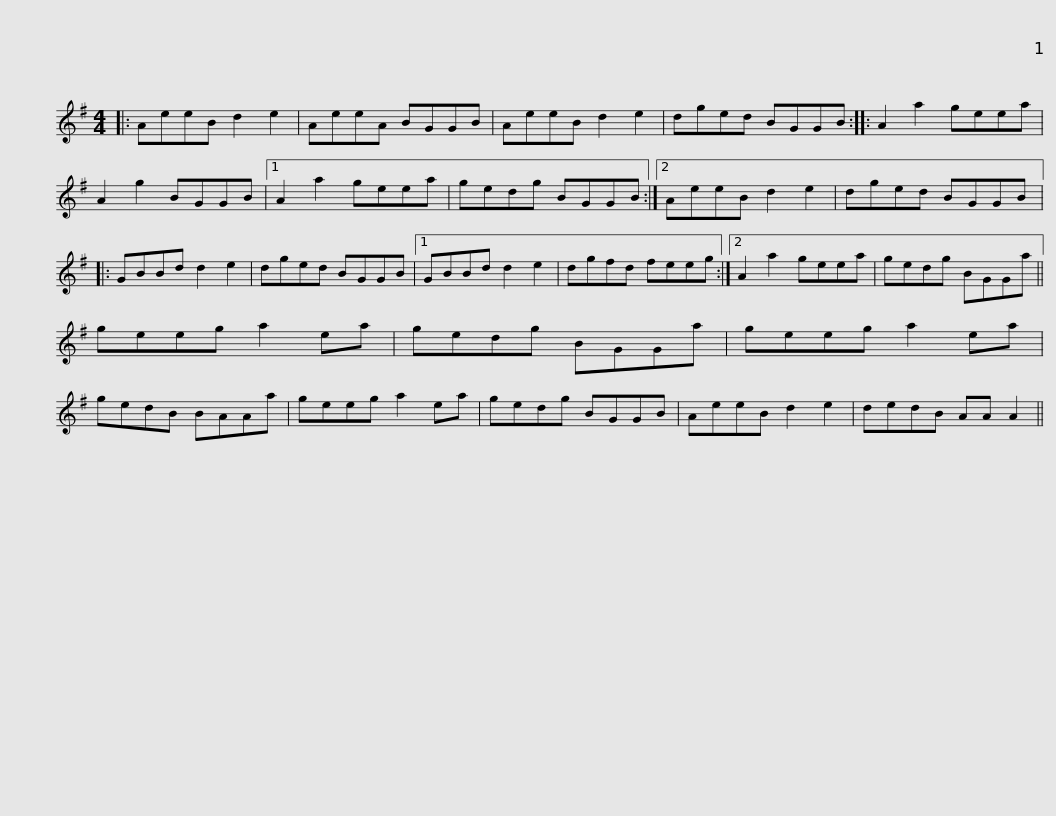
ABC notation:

X:1
L:1/8
M:4/4
I:linebreak $
K:G
V:1 treble
V:1
|: AeeB d2 e2 | AeeA BGGB | AeeB d2 e2 | dged BGGB :: A2 a2 geea | %5
 A2 g2 BGGB |1$ A2 a2 geea | gedg BGGB :|2 AeeB d2 e2 | dged BGGB |: %10
 GBBd d2 e2 | dged BGGB |1$ GBBd d2 e2 | dgfd feeg :|2 A2 a2 geea | %15
 gedg BGGa || geeg a2 ea | gedg BGGa |$ geeg a2 ea | gedB BAAa | %20
 geeg a2 ea | gedg BGGB | AeeB d2 e2 | dedB AA A2 || %24
